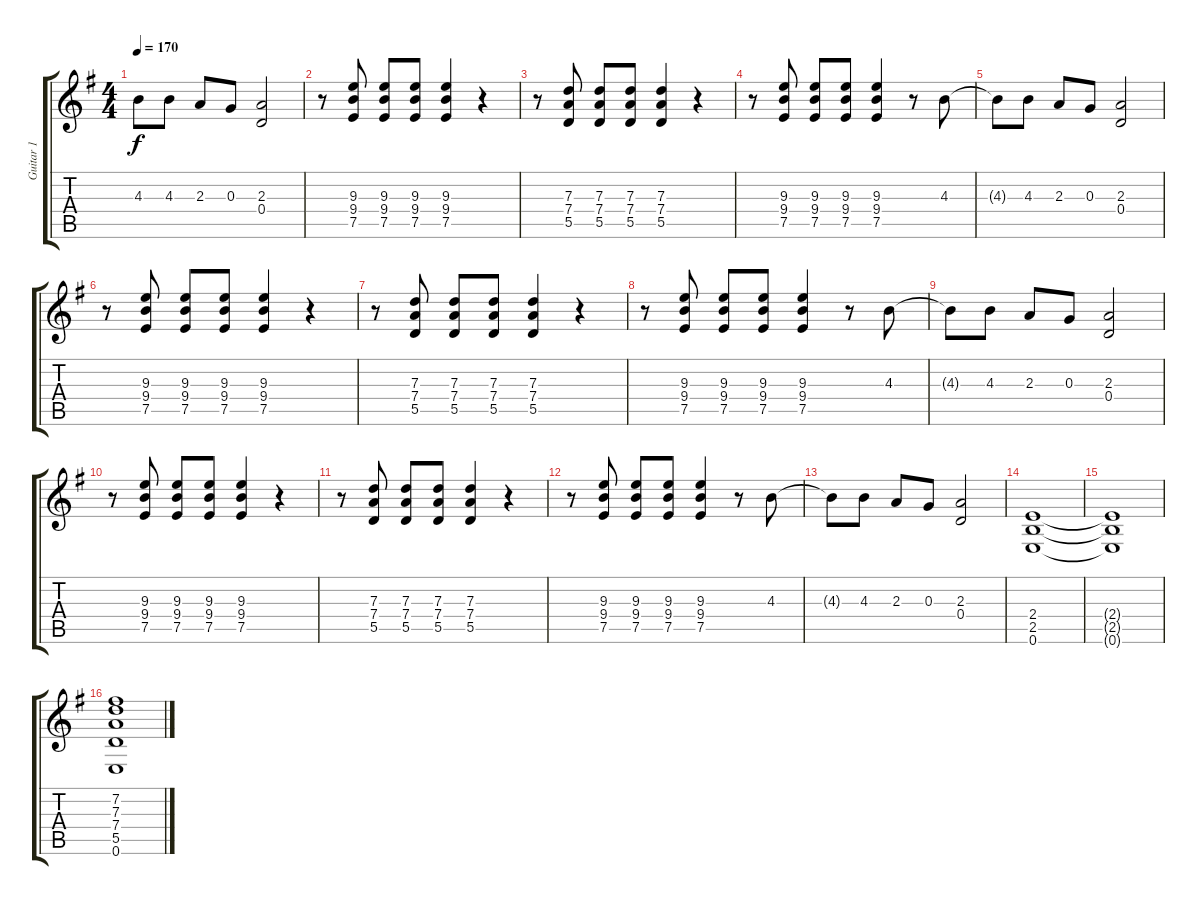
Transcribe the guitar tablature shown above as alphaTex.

\track ("Guitar 1" "Guitar 1") {instrument overdrivenguitar}
\staff {score tabs}
\tuning (E4 B3 G3 D3 A2 E2) {hide}
\ts (4 4)
\tempo 170
\clef g2
\ks g
4.3{t}.8{dy f} 4.3.8 2.3.8 0.3.8 (2.3 0.4).2 |
r.8 (9.3 9.4 7.5).8 (9.3 9.4 7.5).8 (9.3 9.4 7.5).8 (9.3 9.4 7.5).4 r.4 |
r.8 (7.3 7.4 5.5).8 (7.3 7.4 5.5).8 (7.3 7.4 5.5).8 (7.3 7.4 5.5).4 r.4 |
r.8 (9.3 9.4 7.5).8 (9.3 9.4 7.5).8 (9.3 9.4 7.5).8 (9.3 9.4 7.5).4 r.8 4.3.8 |
4.3{t}.8 4.3.8 2.3.8 0.3.8 (2.3 0.4).2 |
r.8 (9.3 9.4 7.5).8 (9.3 9.4 7.5).8 (9.3 9.4 7.5).8 (9.3 9.4 7.5).4 r.4 |
r.8 (7.3 7.4 5.5).8 (7.3 7.4 5.5).8 (7.3 7.4 5.5).8 (7.3 7.4 5.5).4 r.4 |
r.8 (9.3 9.4 7.5).8 (9.3 9.4 7.5).8 (9.3 9.4 7.5).8 (9.3 9.4 7.5).4 r.8 4.3.8 |
4.3{t}.8 4.3.8 2.3.8 0.3.8 (2.3 0.4).2 |
r.8 (9.3 9.4 7.5).8 (9.3 9.4 7.5).8 (9.3 9.4 7.5).8 (9.3 9.4 7.5).4 r.4 |
r.8 (7.3 7.4 5.5).8 (7.3 7.4 5.5).8 (7.3 7.4 5.5).8 (7.3 7.4 5.5).4 r.4 |
r.8 (9.3 9.4 7.5).8 (9.3 9.4 7.5).8 (9.3 9.4 7.5).8 (9.3 9.4 7.5).4 r.8 4.3.8 |
4.3{t}.8 4.3.8 2.3.8 0.3.8 (2.3 0.4).2 |
(2.4 2.5 0.6).1 |
(2.4{t} 2.5{t} 0.6{t}).1 |
(7.2 7.3 7.4 5.5 0.6).1
